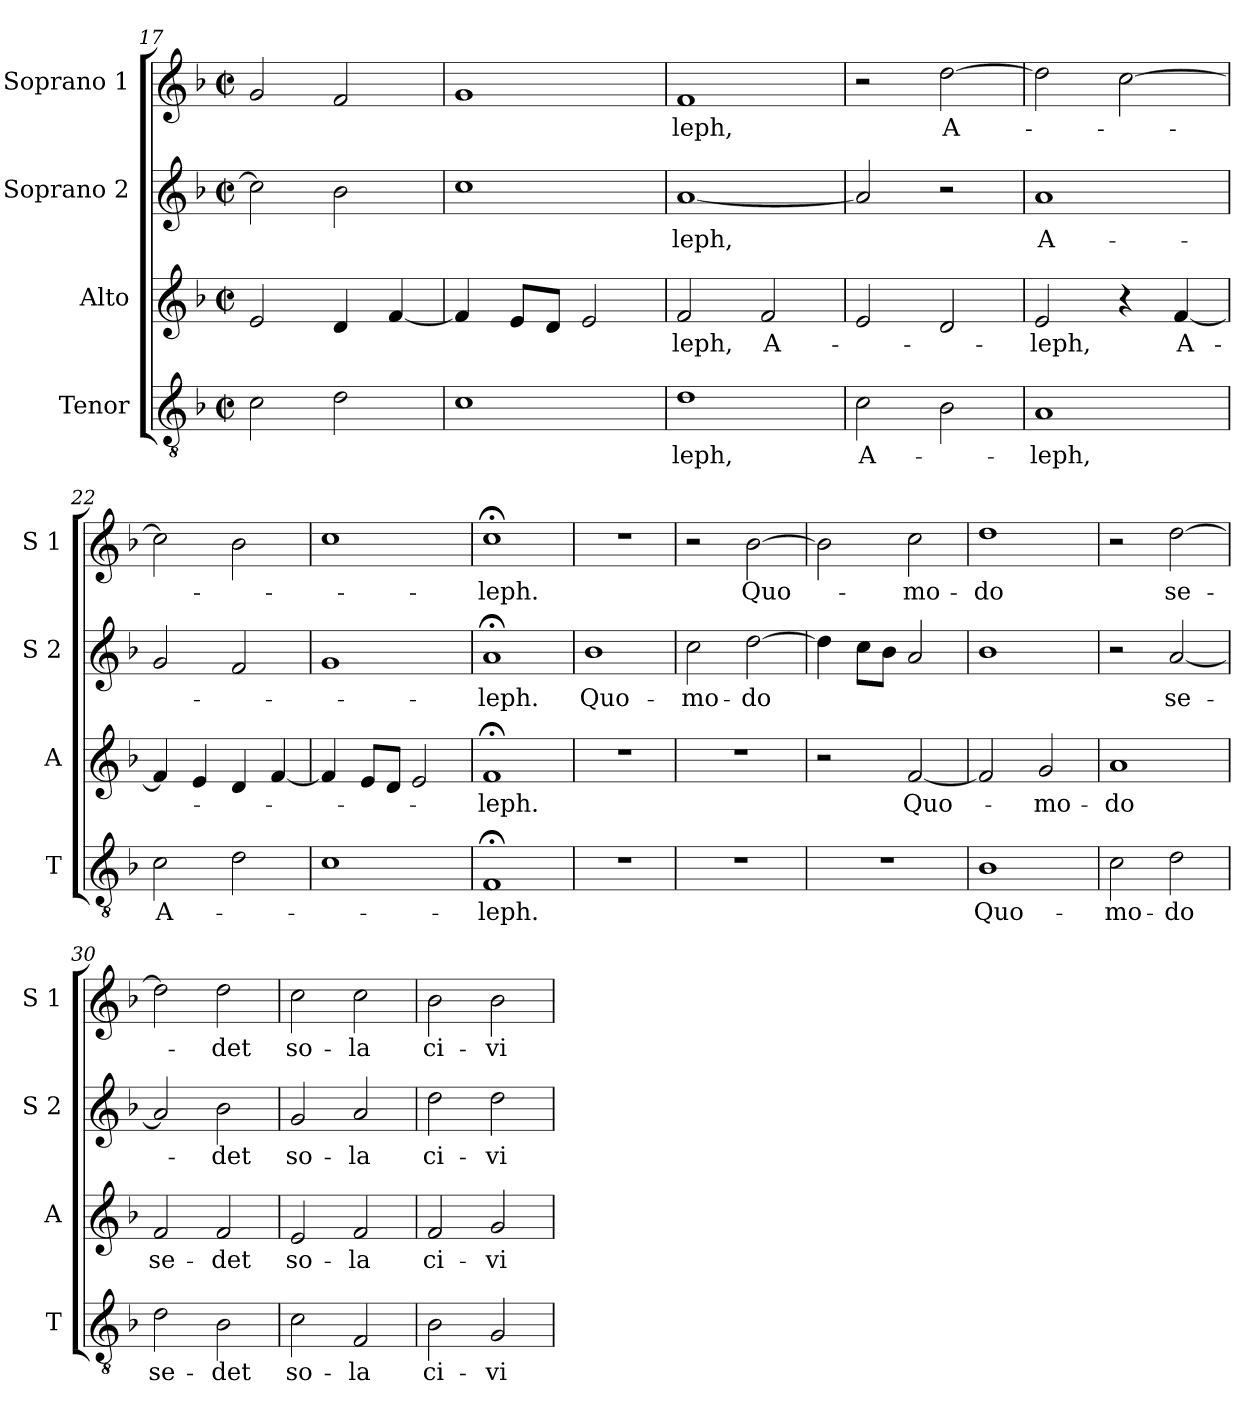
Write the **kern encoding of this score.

**kern	**text	**kern	**text	**kern	**text	**kern	**text
*part4	*part4	*part3	*part3	*part2	*part2	*part1	*part1
*staff4	*staff4	*staff3	*staff3	*staff2	*staff2	*staff1	*staff1
*I"Tenor	*	*I"Alto	*	*I"Soprano 2	*	*I"Soprano 1	*
*I'T	*	*I'A	*	*I'S 2	*	*I'S 1	*
*clefGv2	*	*clefG2	*	*clefG2	*	*clefG2	*
*k[b-]	*	*k[b-]	*	*k[b-]	*	*k[b-]	*
*F:	*	*F:	*	*F:	*	*F:	*
*M2/2	*	*M2/2	*	*M2/2	*	*M2/2	*
*met(c|)	*	*met(c|)	*	*met(c|)	*	*met(c|)	*
=17	=17	=17	=17	=17	=17	=17	=17
2c\	.	2e/	.	2cc\]	.	2g/	.
2d\	.	4d/	.	2b-\	.	2f/	.
.	.	[4f/	.	.	.	.	.
=18	=18	=18	=18	=18	=18	=18	=18
1c	.	4f/]	.	1cc	.	1g	.
.	.	8e/L	.	.	.	.	.
.	.	8d/J	.	.	.	.	.
.	.	2e/	.	.	.	.	.
=19	=19	=19	=19	=19	=19	=19	=19
!	!LO:LY:b	!	!LO:LY:b	!	!LO:LY:b	!	!LO:LY:b
1d	-leph,	2f/	-leph,	[1a	-leph,	1f	-leph,
!	!	!	!LO:LY:b	!	!	!	!
.	.	2f/	A-	.	.	.	.
=20	=20	=20	=20	=20	=20	=20	=20
!	!LO:LY:b	!	!	!	!	!	!
2c\	A-	2e/	.	2a/]	.	2r	.
!	!	!	!	!	!	!	!LO:LY:b
2B-\	.	2d/	.	2r	.	[2dd\	A-
!!LO:LB:g=z
=21	=21	=21	=21	=21	=21	=21	=21
!	!LO:LY:b	!	!LO:LY:b	!	!LO:LY:b	!	!
1A	-leph,	2e/	-leph,	1a	A-	2dd\]	.
.	.	4r	.	.	.	[2cc\	.
!	!	!	!LO:LY:b	!	!	!	!
.	.	[4f/	A-	.	.	.	.
=22	=22	=22	=22	=22	=22	=22	=22
!	!LO:LY:b	!	!	!	!	!	!
2c\	A-	4f/]	.	2g/	.	2cc\]	.
.	.	4e/	.	.	.	.	.
2d\	.	4d/	.	2f/	.	2b-\	.
.	.	[4f/	.	.	.	.	.
=23	=23	=23	=23	=23	=23	=23	=23
1c	.	4f/]	.	1g	.	1cc	.
.	.	8e/L	.	.	.	.	.
.	.	8d/J	.	.	.	.	.
.	.	2e/	.	.	.	.	.
=24	=24	=24	=24	=24	=24	=24	=24
!	!LO:LY:b	!	!LO:LY:b	!	!LO:LY:b	!	!LO:LY:b
1F;<	-leph.	1f;<	-leph.	1a;<	-leph.	1cc;<	-leph.
=25	=25	=25	=25	=25	=25	=25	=25
!	!	!	!	!	!LO:LY:b	!	!
1r	.	1r	.	1b-	Quo-	1r	.
!!LO:LB:g=z
=26	=26	=26	=26	=26	=26	=26	=26
!	!	!	!	!	!LO:LY:b	!	!
1r	.	1r	.	2cc\	-mo-	2r	.
!	!	!	!	!	!LO:LY:b	!	!LO:LY:b
.	.	.	.	[2dd\	-do	[2b-\	Quo-
=27	=27	=27	=27	=27	=27	=27	=27
1r	.	2r	.	4dd\]	.	2b-\]	.
.	.	.	.	8cc\L	.	.	.
.	.	.	.	8b-\J	.	.	.
!	!	!	!LO:LY:b	!	!	!	!LO:LY:b
.	.	[2f/	Quo-	2a/	.	2cc\	-mo-
=28	=28	=28	=28	=28	=28	=28	=28
!	!LO:LY:b	!	!	!	!	!	!LO:LY:b
1B-	Quo-	2f/]	.	1b-	.	1dd	-do
!	!	!	!LO:LY:b	!	!	!	!
.	.	2g/	-mo-	.	.	.	.
=29	=29	=29	=29	=29	=29	=29	=29
!	!LO:LY:b	!	!LO:LY:b	!	!	!	!
2c\	-mo-	1a	-do	2r	.	2r	.
!	!LO:LY:b	!	!	!	!LO:LY:b	!	!LO:LY:b
2d\	-do	.	.	[2a/	se-	[2dd\	se-
=30	=30	=30	=30	=30	=30	=30	=30
!	!LO:LY:b	!	!LO:LY:b	!	!	!	!
2d\	se-	2f/	se-	2a/]	.	2dd\]	.
!	!LO:LY:b	!	!LO:LY:b	!	!LO:LY:b	!	!LO:LY:b
2B-\	-det	2f/	-det	2b-\	-det	2dd\	-det
!!LO:PB:g=z
=31	=31	=31	=31	=31	=31	=31	=31
!	!LO:LY:b	!	!LO:LY:b	!	!LO:LY:b	!	!LO:LY:b
2c\	so-	2e/	so-	2g/	so-	2cc\	so-
!	!LO:LY:b	!	!LO:LY:b	!	!LO:LY:b	!	!LO:LY:b
2F/	-la	2f/	-la	2a/	-la	2cc\	-la
=32	=32	=32	=32	=32	=32	=32	=32
!	!LO:LY:b	!	!LO:LY:b	!	!LO:LY:b	!	!LO:LY:b
2B-\	ci-	2f/	ci-	2dd\	ci-	2b-\	ci-
!	!LO:LY:b	!	!LO:LY:b	!	!LO:LY:b	!	!LO:LY:b
2G/	-vi-	2g/	-vi-	2dd\	-vi-	2b-\	-vi-
=	=	=	=	=	=	=	=
*-	*-	*-	*-	*-	*-	*-	*-
